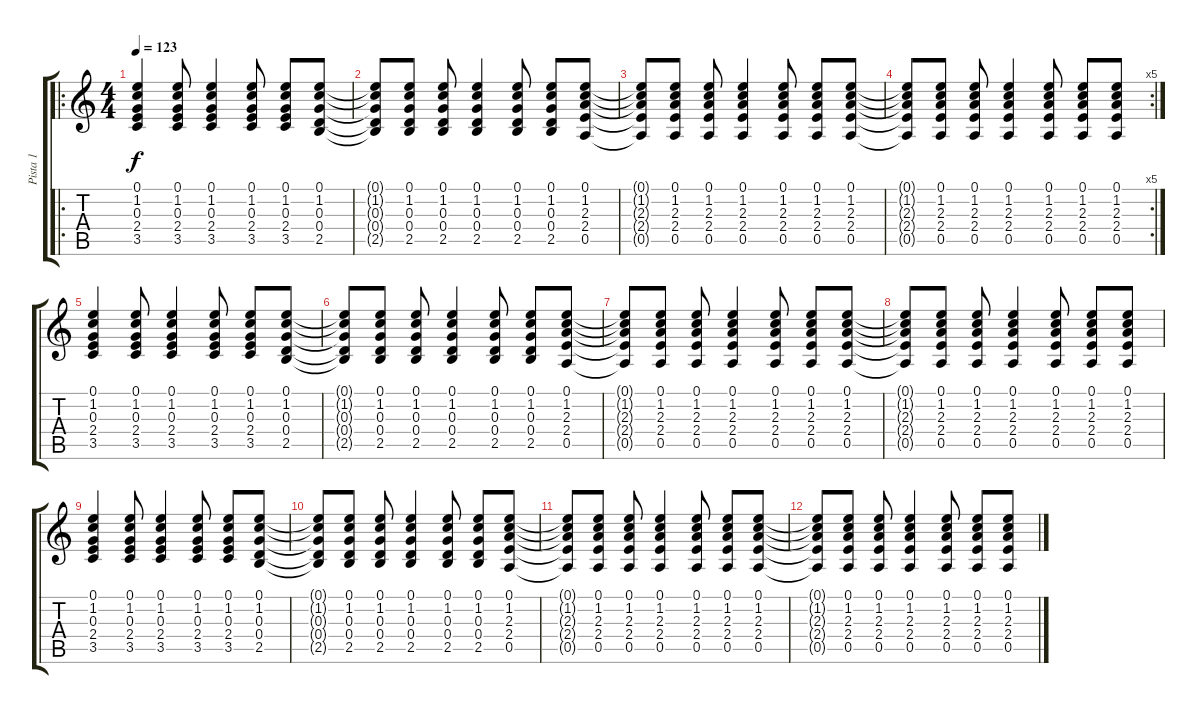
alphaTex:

\track ("Pista 1" "Pista 1") {instrument acousticguitarsteel}
\staff {score tabs}
\tuning (E4 B3 G3 D3 A2 E2) {hide}
\ro
\ts (4 4)
\tempo 123
\clef g2
\ks c
(0.1 1.2 0.3 2.4 3.5).4{dy f} (0.1 1.2 0.3 2.4 3.5).8 (0.1 1.2 0.3 2.4 3.5).4 (0.1 1.2 0.3 2.4 3.5).8 (0.1 1.2 0.3 2.4 3.5).8 (0.1 1.2 0.3 0.4 2.5).8 |
(0.1{t} 1.2{t} 0.3{t} 0.4{t} 2.5{t}).8 (0.1 1.2 0.3 0.4 2.5).8 (0.1 1.2 0.3 0.4 2.5).8 (0.1 1.2 0.3 0.4 2.5).4 (0.1 1.2 0.3 0.4 2.5).8 (0.1 1.2 0.3 0.4 2.5).8 (0.1 1.2 2.3 2.4 0.5).8 |
(0.1{t} 1.2{t} 2.3{t} 2.4{t} 0.5{t}).8 (0.1 1.2 2.3 2.4 0.5).8 (0.1 1.2 2.3 2.4 0.5).8 (0.1 1.2 2.3 2.4 0.5).4 (0.1 1.2 2.3 2.4 0.5).8 (0.1 1.2 2.3 2.4 0.5).8 (0.1 1.2 2.3 2.4 0.5).8 |
\rc 5
(0.1{t} 1.2{t} 2.3{t} 2.4{t} 0.5{t}).8 (0.1 1.2 2.3 2.4 0.5).8 (0.1 1.2 2.3 2.4 0.5).8 (0.1 1.2 2.3 2.4 0.5).4 (0.1 1.2 2.3 2.4 0.5).8 (0.1 1.2 2.3 2.4 0.5).8 (0.1 1.2 2.3 2.4 0.5).8 |
(0.1 1.2 0.3 2.4 3.5).4 (0.1 1.2 0.3 2.4 3.5).8 (0.1 1.2 0.3 2.4 3.5).4 (0.1 1.2 0.3 2.4 3.5).8 (0.1 1.2 0.3 2.4 3.5).8 (0.1 1.2 0.3 0.4 2.5).8 |
(0.1{t} 1.2{t} 0.3{t} 0.4{t} 2.5{t}).8 (0.1 1.2 0.3 0.4 2.5).8 (0.1 1.2 0.3 0.4 2.5).8 (0.1 1.2 0.3 0.4 2.5).4 (0.1 1.2 0.3 0.4 2.5).8 (0.1 1.2 0.3 0.4 2.5).8 (0.1 1.2 2.3 2.4 0.5).8 |
(0.1{t} 1.2{t} 2.3{t} 2.4{t} 0.5{t}).8 (0.1 1.2 2.3 2.4 0.5).8 (0.1 1.2 2.3 2.4 0.5).8 (0.1 1.2 2.3 2.4 0.5).4 (0.1 1.2 2.3 2.4 0.5).8 (0.1 1.2 2.3 2.4 0.5).8 (0.1 1.2 2.3 2.4 0.5).8 |
(0.1{t} 1.2{t} 2.3{t} 2.4{t} 0.5{t}).8 (0.1 1.2 2.3 2.4 0.5).8 (0.1 1.2 2.3 2.4 0.5).8 (0.1 1.2 2.3 2.4 0.5).4 (0.1 1.2 2.3 2.4 0.5).8 (0.1 1.2 2.3 2.4 0.5).8 (0.1 1.2 2.3 2.4 0.5).8 |
(0.1 1.2 0.3 2.4 3.5).4 (0.1 1.2 0.3 2.4 3.5).8 (0.1 1.2 0.3 2.4 3.5).4 (0.1 1.2 0.3 2.4 3.5).8 (0.1 1.2 0.3 2.4 3.5).8 (0.1 1.2 0.3 0.4 2.5).8 |
(0.1{t} 1.2{t} 0.3{t} 0.4{t} 2.5{t}).8 (0.1 1.2 0.3 0.4 2.5).8 (0.1 1.2 0.3 0.4 2.5).8 (0.1 1.2 0.3 0.4 2.5).4 (0.1 1.2 0.3 0.4 2.5).8 (0.1 1.2 0.3 0.4 2.5).8 (0.1 1.2 2.3 2.4 0.5).8 |
(0.1{t} 1.2{t} 2.3{t} 2.4{t} 0.5{t}).8 (0.1 1.2 2.3 2.4 0.5).8 (0.1 1.2 2.3 2.4 0.5).8 (0.1 1.2 2.3 2.4 0.5).4 (0.1 1.2 2.3 2.4 0.5).8 (0.1 1.2 2.3 2.4 0.5).8 (0.1 1.2 2.3 2.4 0.5).8 |
(0.1{t} 1.2{t} 2.3{t} 2.4{t} 0.5{t}).8 (0.1 1.2 2.3 2.4 0.5).8 (0.1 1.2 2.3 2.4 0.5).8 (0.1 1.2 2.3 2.4 0.5).4 (0.1 1.2 2.3 2.4 0.5).8 (0.1 1.2 2.3 2.4 0.5).8 (0.1 1.2 2.3 2.4 0.5).8
